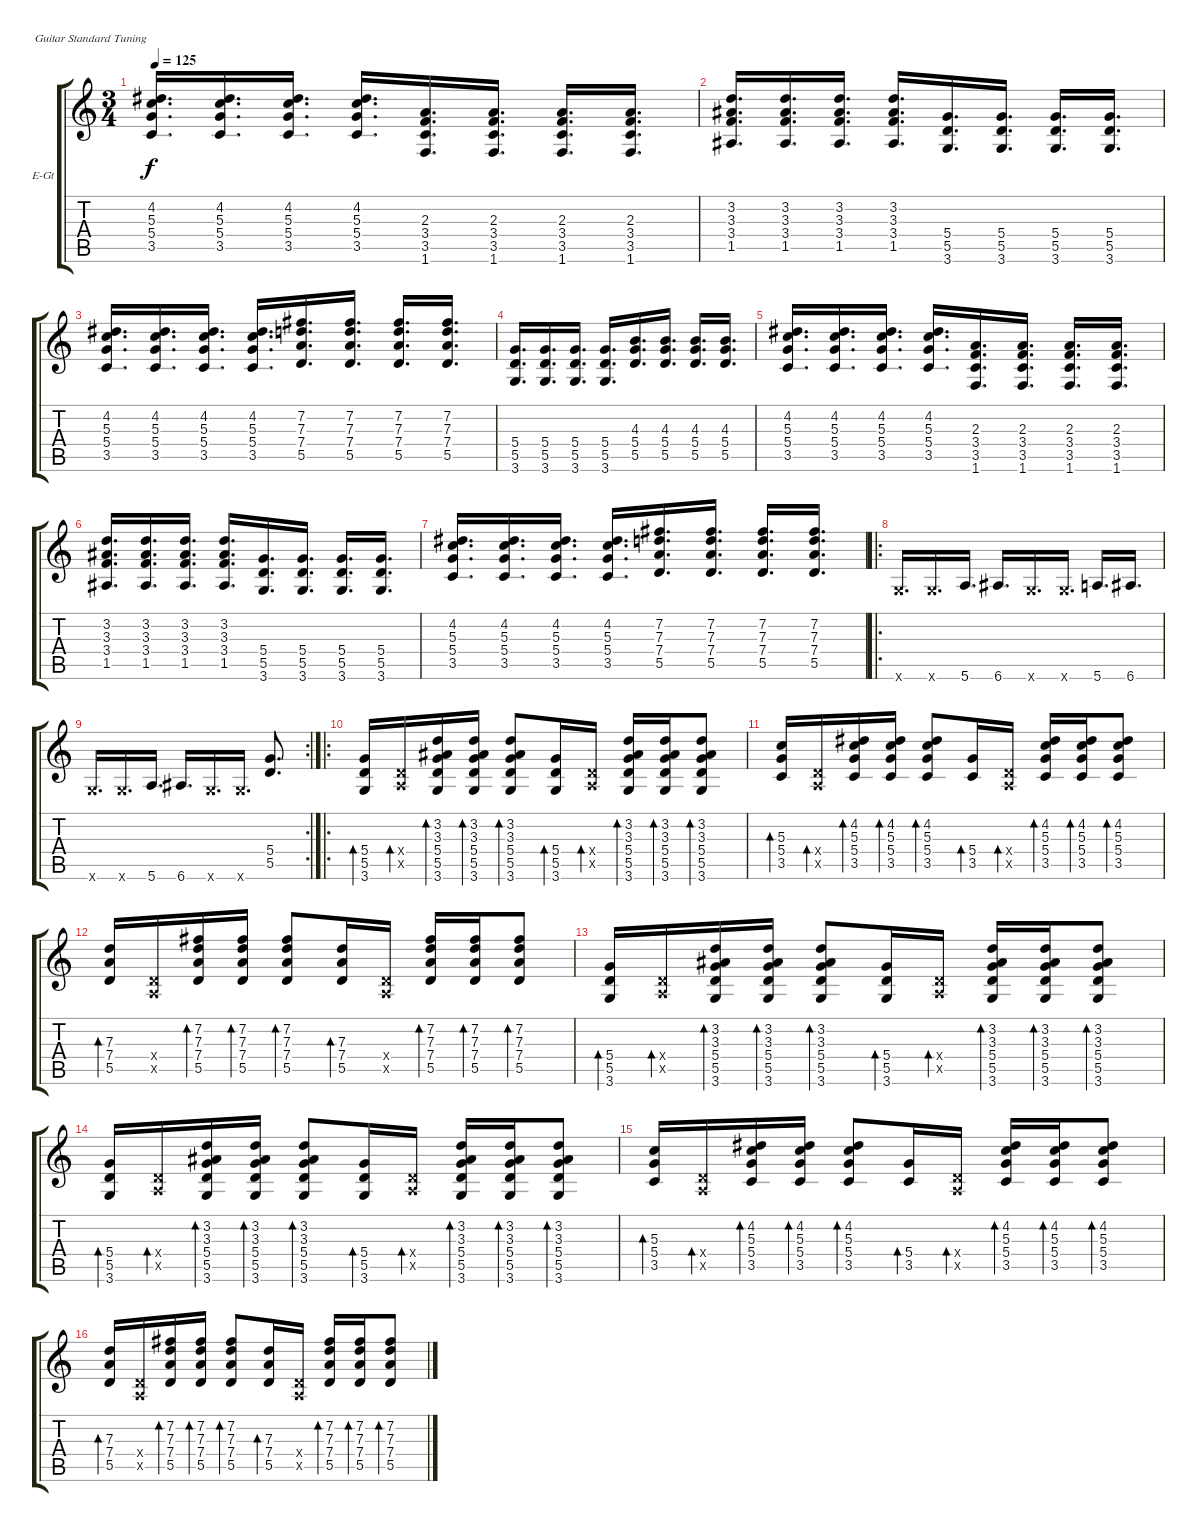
\defaultSystemsLayout 4
\bracketExtendMode groupsimilarinstruments
\firstSystemTrackNameOrientation horizontal
\otherSystemsTrackNameOrientation horizontal
\track ("Electric Guitar" "E-Gt") {instrument electricguitarclean}
\staff {score tabs}
\tuning (E4 B3 G3 D3 A2 E2)
\ts (3 4)
\tempo 125
\clef g2
\scale
0.333333
\ks c
(3.5 5.4 5.3 4.2).16{d dy f} (3.5 5.4 5.3 4.2).16{d} (3.5 5.4 5.3 4.2).16{d} (3.5 5.4 5.3 4.2).16{d} (3.5 1.6 3.4 2.3).16{d} (3.5 1.6 3.4 2.3).16{d} (3.5 1.6 3.4 2.3).16{d} (3.5 1.6 3.4 2.3).16{d} |
\scale
0.333333 (1.5 3.4 3.3 3.2).16{d} (1.5 3.4 3.3 3.2).16{d} (1.5 3.4 3.3 3.2).16{d} (1.5 3.4 3.3 3.2).16{d} (5.5 3.6 5.4).16{d} (5.5 3.6 5.4).16{d} (5.5 3.6 5.4).16{d} (5.5 3.6 5.4).16{d} |
\scale
0.333333 (3.5 5.4 5.3 4.2).16{d} (3.5 5.4 5.3 4.2).16{d} (3.5 5.4 5.3 4.2).16{d} (3.5 5.4 5.3 4.2).16{d} (5.5 7.4 7.3 7.2).16{d} (5.5 7.4 7.3 7.2).16{d} (5.5 7.4 7.3 7.2).16{d} (5.5 7.4 7.3 7.2).16{d} |
\scale
0.333333 (5.5 3.6 5.4).16{d} (5.5 3.6 5.4).16{d} (5.5 3.6 5.4).16{d} (5.5 3.6 5.4).16{d} (5.5 5.4 4.3).16{d} (5.5 5.4 4.3).16{d} (5.5 5.4 4.3).16{d} (5.5 5.4 4.3).16{d} |
\scale
0.333333 (3.5 5.4 5.3 4.2).16{d} (3.5 5.4 5.3 4.2).16{d} (3.5 5.4 5.3 4.2).16{d} (3.5 5.4 5.3 4.2).16{d} (3.5 1.6 3.4 2.3).16{d} (3.5 1.6 3.4 2.3).16{d} (3.5 1.6 3.4 2.3).16{d} (3.5 1.6 3.4 2.3).16{d} |
\scale
0.313131 (1.5 3.4 3.3 3.2).16{d} (1.5 3.4 3.3 3.2).16{d} (1.5 3.4 3.3 3.2).16{d} (1.5 3.4 3.3 3.2).16{d} (5.5 3.6 5.4).16{d} (5.5 3.6 5.4).16{d} (5.5 3.6 5.4).16{d} (5.5 3.6 5.4).16{d} |
\scale
0.313131 (3.5 5.4 5.3 4.2).16{d} (3.5 5.4 5.3 4.2).16{d} (3.5 5.4 5.3 4.2).16{d} (3.5 5.4 5.3 4.2).16{d} (5.5 7.4 7.3 7.2).16{d} (5.5 7.4 7.3 7.2).16{d} (5.5 7.4 7.3 7.2).16{d} (5.5 7.4 7.3 7.2).16{d} |
\ro
\scale
0.373737 3.6{x}.16{d} 3.6{x}.16{d} 5.6.16{d} 6.6.16{d} 3.6{x}.16{d} 3.6{x}.16{d} 5.6.16{d} 6.6.16{d} |
\rc 2
\scale
0.333333 3.6{x}.16{d} 3.6{x}.16{d} 5.6.16{d} 6.6.16{d} 3.6{x}.16{d} 3.6{x}.16{d} (5.5 5.4).8{d} |
\ro
\scale
0.362745 (5.4 5.5 3.6).16{bd 63} (0.4{x} 0.5{x}).16{bd 63} (5.4 5.5 3.6 3.3 3.2).16{bd 63} (5.4 5.5 3.6 3.3 3.2).16{bd 63} (5.4 5.5 3.6 3.3 3.2).8{bd 63} (5.4 5.5 3.6).16{bd 63} (0.4{x} 0.5{x}).16{bd 63} (5.4 5.5 3.6 3.3 3.2).16{bd 63} (5.4 5.5 3.6 3.3 3.2).16{bd 63} (5.4 5.5 3.6 3.3 3.2).8{bd 63} |
\scale
0.303922 (5.4 3.5 5.3).16{bd 63} (0.4{x} 0.5{x}).16{bd 63} (5.4 3.5 5.3 4.2).16{bd 63} (5.4 3.5 5.3 4.2).16{bd 63} (5.4 3.5 5.3 4.2).8{bd 63} (5.4 3.5).16{bd 63} (0.4{x} 0.5{x}).16{bd 63} (5.4 3.5 5.3 4.2).16{bd 63} (5.4 3.5 5.3 4.2).16{bd 63} (5.4 3.5 5.3 4.2).8{bd 63} |
\scale
0.322917 (5.5 7.4 7.3).16{bd 119} (0.4{x} 0.5{x}).16 (5.5 7.4 7.3 7.2).16{bd 119} (5.5 7.4 7.3 7.2).16{bd 60} (5.5 7.4 7.3 7.2).8{bd 119} (5.5 7.4 7.3).16{bd 119} (0.5{x} 0.4{x}).16 (5.5 7.4 7.3 7.2).16{bd 119} (5.5 7.4 7.3 7.2).16{bd 60} (5.5 7.4 7.3 7.2).8{bd 119} |
\scale
0.354167 (5.4 5.5 3.6).16{bd 63} (0.4{x} 0.5{x}).16{bd 63} (5.4 5.5 3.6 3.3 3.2).16{bd 63} (5.4 5.5 3.6 3.3 3.2).16{bd 63} (5.4 5.5 3.6 3.3 3.2).8{bd 63} (5.4 5.5 3.6).16{bd 63} (0.4{x} 0.5{x}).16{bd 63} (5.4 5.5 3.6 3.3 3.2).16{bd 63} (5.4 5.5 3.6 3.3 3.2).16{bd 63} (5.4 5.5 3.6 3.3 3.2).8{bd 63} |
(5.4 5.5 3.6).16{bd 63} (0.4{x} 0.5{x}).16{bd 63} (5.4 5.5 3.6 3.3 3.2).16{bd 63} (5.4 5.5 3.6 3.3 3.2).16{bd 63} (5.4 5.5 3.6 3.3 3.2).8{bd 63} (5.4 5.5 3.6).16{bd 63} (0.4{x} 0.5{x}).16{bd 63} (5.4 5.5 3.6 3.3 3.2).16{bd 63} (5.4 5.5 3.6 3.3 3.2).16{bd 63} (5.4 5.5 3.6 3.3 3.2).8{bd 63} |
(5.4 3.5 5.3).16{bd 63} (0.4{x} 0.5{x}).16{bd 63} (5.4 3.5 5.3 4.2).16{bd 63} (5.4 3.5 5.3 4.2).16{bd 63} (5.4 3.5 5.3 4.2).8{bd 63} (5.4 3.5).16{bd 63} (0.4{x} 0.5{x}).16{bd 63} (5.4 3.5 5.3 4.2).16{bd 63} (5.4 3.5 5.3 4.2).16{bd 63} (5.4 3.5 5.3 4.2).8{bd 63} |
(5.5 7.4 7.3).16{bd 119} (0.4{x} 0.5{x}).16 (5.5 7.4 7.3 7.2).16{bd 119} (5.5 7.4 7.3 7.2).16{bd 60} (5.5 7.4 7.3 7.2).8{bd 119} (5.5 7.4 7.3).16{bd 119} (0.5{x} 0.4{x}).16 (5.5 7.4 7.3 7.2).16{bd 119} (5.5 7.4 7.3 7.2).16{bd 60} (5.5 7.4 7.3 7.2).8{bd 119}
